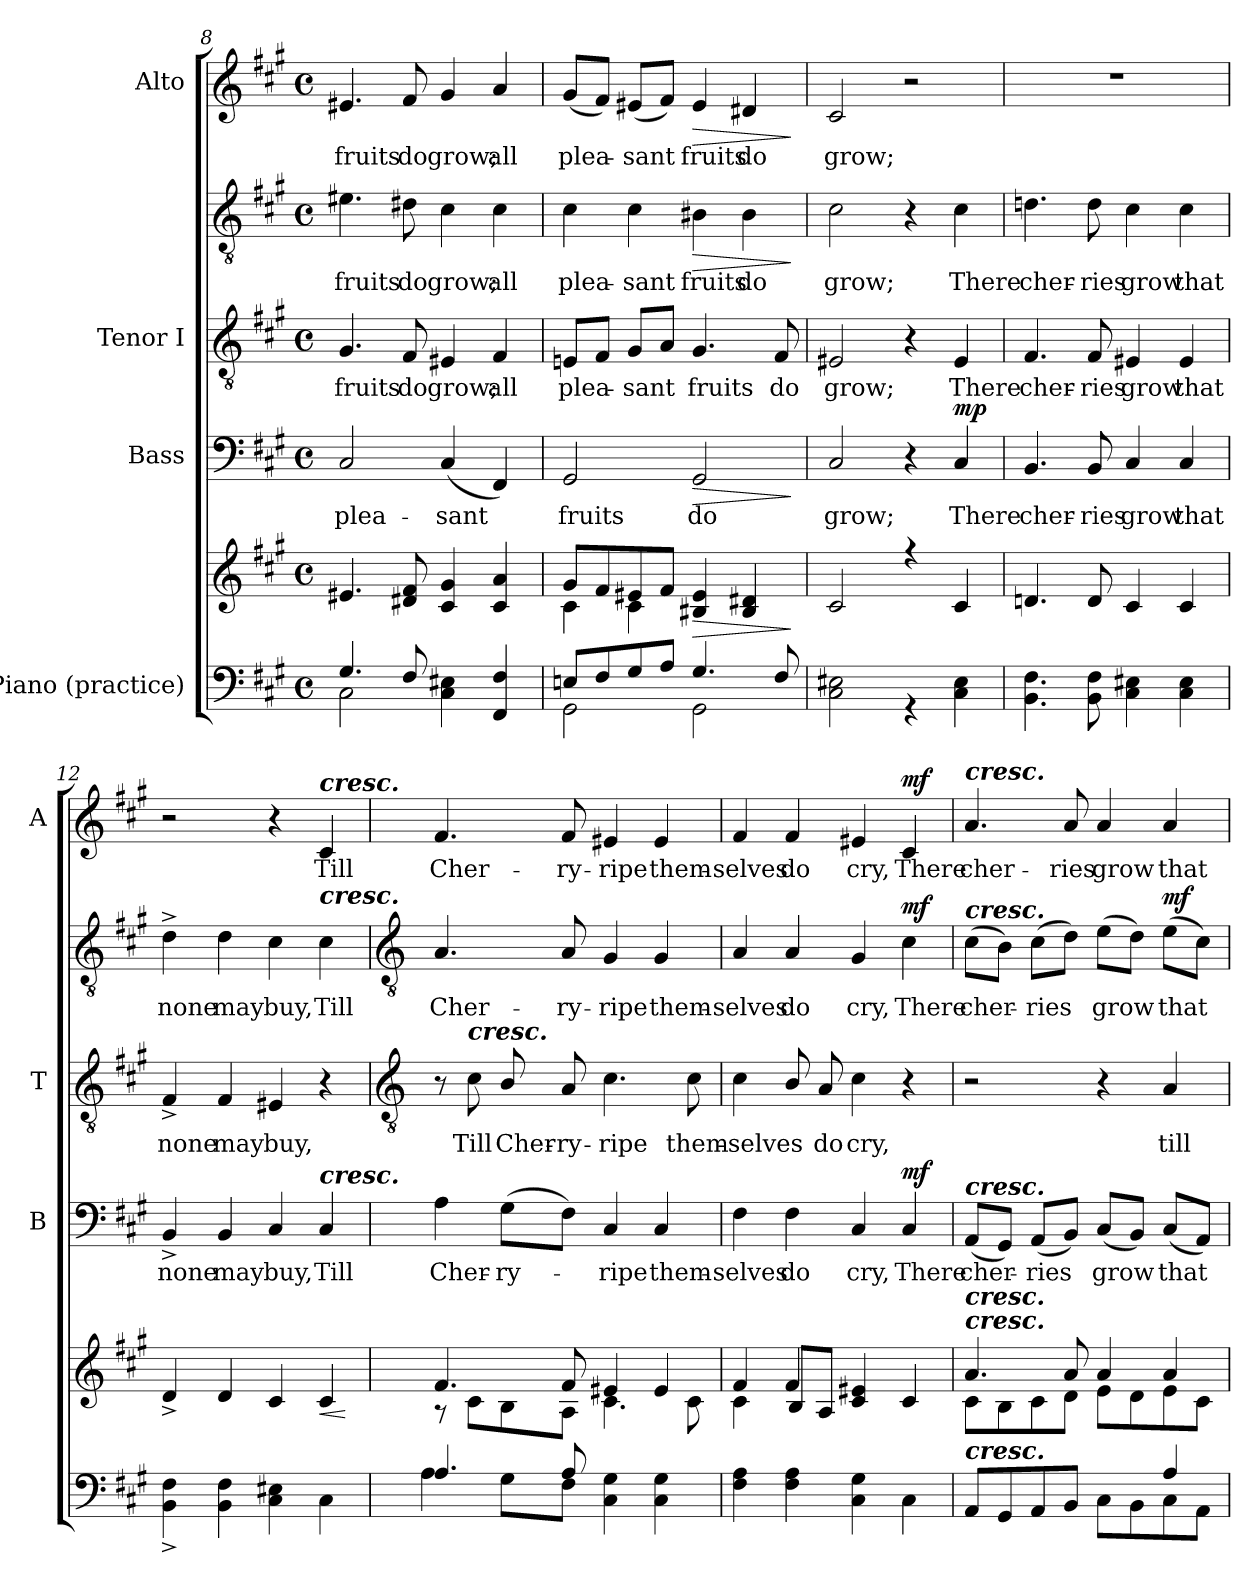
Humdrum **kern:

**kern	**kern	**dynam	**kern	**text	**dynam	**kern	**text	**kern	**text	**dynam	**kern	**text	**dynam
*part4	*part4	*part4	*part3	*part3	*part3	*part2	*part2	*part2	*part2	*part2	*part1	*part1	*part1
*staff6	*staff5	*staff5/6	*staff4	*staff4	*staff4	*staff3	*staff3	*staff2	*staff2	*staff2/3	*staff1	*staff1	*staff1
*I"Piano (practice)	*	*	*I"Bass	*	*	*I"Tenor I	*	*	*	*	*I"Alto	*	*
*	*	*	*I'B	*	*	*I'T	*	*	*	*	*I'A	*	*
!!LO:LB:g=z
*clefF4	*clefG2	*	*clefF4	*	*	*clefGv2	*	*clefGv2	*	*	*clefG2	*	*
*k[f#c#g#]	*k[f#c#g#]	*	*k[f#c#g#]	*	*	*k[f#c#g#]	*	*k[f#c#g#]	*	*	*k[f#c#g#]	*	*
*A:	*A:	*	*A:	*	*	*A:	*	*A:	*	*	*A:	*	*
*M4/4	*M4/4	*	*M4/4	*	*	*M4/4	*	*M4/4	*	*	*M4/4	*	*
*met(c)	*met(c)	*	*met(c)	*	*	*met(c)	*	*met(c)	*	*	*met(c)	*	*
=8	=8	=8	=8	=8	=8	=8	=8	=8	=8	=8	=8	=8	=8
*^	*^	*	*	*	*	*	*	*	*	*	*	*	*
!	!	!	!	!	!	!LO:LY:b	!	!	!LO:LY:b	!	!LO:LY:b	!	!	!LO:LY:b	!
4.G#/	2C#\	4.e#X	1ryy	.	2C#	plea-	.	4.G#	fruits	4.e#X	fruits	.	4.e#X	fruits	.
!	!	!	!	!	!	!	!	!	!LO:LY:b	!	!LO:LY:b	!	!	!LO:LY:b	!
8F#/	.	8d#X 8f#	.	.	.	.	.	8F#	do	8d#X	do	.	8f#	do	.
!	!	!	!	!	!	!LO:LY:b	!	!	!LO:LY:b	!	!LO:LY:b	!	!	!LO:LY:b	!
2ryy	4C# 4E#X	4c# 4g#	.	.	(<4C#	-sant	.	4E#X	grow;	4c#	grow;	.	4g#	grow;	.
!	!	!	!	!	!	!	!	!	!LO:LY:b	!	!LO:LY:b	!	!	!LO:LY:b	!
.	4FF# 4F#	4c# 4a	.	.	4FF#)	.	.	4F#	all	4c#	all	.	4a	all	.
=9	=9	=9	=9	=9	=9	=9	=9	=9	=9	=9	=9	=9	=9	=9	=9
!	!	!	!	!	!	!LO:LY:b	!	!	!LO:LY:b	!	!LO:LY:b	!	!	!LO:LY:b	!
8En/L	2GG#\	8g#L	4c#\	.	2GG#	fruits	.	8EnL	plea-	4c#	plea-	.	(<8g#L	plea-	.
8F#/	.	8f#	.	.	.	.	.	8F#J	.	.	.	.	8f#J)	.	.
!	!	!	!	!	!	!	!	!	!LO:LY:b	!	!LO:LY:b	!	!	!LO:LY:b	!
8G#/	.	8e#X	4c#\	.	.	.	.	8G#L	sant	4c#	-sant	.	(<8e#XL	sant	.
8A/J	.	8f#J	.	.	.	.	.	8AJ	.	.	.	.	8f#J)	.	.
!	!	!	!	!LO:HP:b	!	!LO:LY:b	!LO:HP:b	!	!LO:LY:b	!	!LO:LY:b	!LO:HP:b	!	!LO:LY:b	!LO:HP:b
4.G#/	2GG#\	4B#X 4e#	2ryy	>	2GG#	do	>	4.G#	fruits	4B#X	fruits	>	4e#	fruits	>
!	!	!	!	!	!	!	!	!	!	!	!LO:LY:b	!	!	!LO:LY:b	!
.	.	4B# 4d#X	.	.	.	.	.	.	.	4B#	do	.	4d#X	do	.
!	!	!	!	!	!	!	!	!	!LO:LY:b	!	!	!	!	!	!
8F#/	.	.	.	.	.	.	.	8F#	do	.	.	.	.	.	.
*v	*v	*	*	*	*	*	*	*	*	*	*	*	*	*	*
*	*v	*v	*	*	*	*	*	*	*	*	*	*	*	*
.	.	]	.	.	]	.	.	.	.	]	.	.	]
=10	=10	=10	=10	=10	=10	=10	=10	=10	=10	=10	=10	=10	=10
*^	*^	*	*	*	*	*	*	*	*	*	*	*	*
!	!	!	!	!	!	!LO:LY:b	!	!	!LO:LY:b	!	!LO:LY:b	!	!	!LO:LY:b	!
1ryy	2C# 2E#X	2c#	1ryy	.	2C#	grow;	.	2E#X	grow;	2c#	grow;	.	2c#	grow;	.
.	4r	4r	.	.	4r	.	.	4r	.	4r	.	.	2r	.	.
!	!	!	!	!LO:DY:b=2	!	!LO:LY:b	!	!	!LO:LY:b	!	!LO:LY:b	!	!	!	!
!	!	!	!	!LO:DY:n=1:b	!	!	!LO:DY:b	!	!	!	!	!LO:DY:b=2	!	!	!
!	!	!	!	!	!	!	!	!	!	!	!	!LO:DY:n=1:b	!	!	!
.	4C# 4E#	4c#	.	mp mp	4C#	There	mp	4E#	There	4c#	There	mp mp	.	.	.
=11	=11	=11	=11	=11	=11	=11	=11	=11	=11	=11	=11	=11	=11	=11	=11
!	!	!	!	!	!	!LO:LY:b	!	!	!LO:LY:b	!	!LO:LY:b	!	!	!	!
1ryy	4.BB 4.F#	4.dn	1ryy	.	4.BB	cher-	.	4.F#	cher-	4.dn	cher-	.	1r	.	.
!	!	!	!	!	!	!LO:LY:b	!	!	!LO:LY:b	!	!LO:LY:b	!	!	!	!
.	8BB 8F#	8d	.	.	8BB	-ries	.	8F#	-ries	8d	-ries	.	.	.	.
!	!	!	!	!	!	!LO:LY:b	!	!	!LO:LY:b	!	!LO:LY:b	!	!	!	!
.	4C# 4E#X	4c#	.	.	4C#	grow	.	4E#X	grow	4c#	grow	.	.	.	.
!	!	!	!	!	!	!LO:LY:b	!	!	!LO:LY:b	!	!LO:LY:b	!	!	!	!
.	4C# 4E#	4c#	.	.	4C#	that	.	4E#	that	4c#	that	.	.	.	.
=12	=12	=12	=12	=12	=12	=12	=12	=12	=12	=12	=12	=12	=12	=12	=12
!	!	!	!	!	!	!LO:LY:b	!	!	!LO:LY:b	!	!LO:LY:b	!	!	!	!
1ryy	4BB^ 4F#^	4d^	1ryy	.	4BB^	none	.	4F#^	none	4d^	none	.	2r	.	.
!	!	!	!	!	!	!LO:LY:b	!	!	!LO:LY:b	!	!LO:LY:b	!	!	!	!
.	4BB 4F#	4d	.	.	4BB	may	.	4F#	may	4d	may	.	.	.	.
!	!	!	!	!	!	!LO:LY:b	!	!	!LO:LY:b	!	!LO:LY:b	!	!	!	!
.	4C# 4E#X	4c#	.	.	4C#	buy,	.	4E#X	buy,	4c#	buy,	.	4r	.	.
!	!	!	!	!	!	!	!	!	!	!	!	!	!LO:TX:a:Bi:t=cresc.	!	!
!	!	!	!	!	!	!	!	!	!	!LO:TX:a:Bi:t=cresc.	!	!	!	!	!
!	!	!	!	!	!LO:TX:a:Bi:t=cresc.	!	!	!	!	!	!	!	!	!	!
!	!	!	!	!LO:HP:b	!	!LO:LY:b	!	!	!	!	!LO:LY:b	!	!	!LO:LY:b	!
.	4C#	4c#	.	<	4C#	Till	.	4r	.	4c#	Till	.	4c#	Till	.
*v	*v	*	*	*	*	*	*	*	*	*	*	*	*	*	*
*	*v	*v	*	*	*	*	*	*	*	*	*	*	*	*
.	.	[	.	.	.	.	.	.	.	.	.	.	.
!!LO:LB:g=z
=13	=13	=13	=13	=13	=13	=13	=13	=13	=13	=13	=13	=13	=13
*	*	*	*	*	*	*clefGv2	*	*clefGv2	*	*	*	*	*
*^	*^	*	*	*	*	*	*	*	*	*	*	*	*
!	!	!	!	!	!	!LO:LY:b	!	!	!	!	!LO:LY:b	!	!	!LO:LY:b	!
4.A/	4A	4.f#	8r	.	4A	Cher-	.	8r	.	4.A	Cher-	.	4.f#	Cher-	.
!	!	!	!	!	!	!	!	!LO:TX:a:Bi:t=cresc.	!	!	!	!	!	!	!
!	!	!	!	!	!	!	!	!	!LO:LY:b	!	!	!	!	!	!
.	.	.	8c#\L	.	.	.	.	8c#	-Till	.	.	.	.	.	.
!	!	!	!	!	!	!LO:LY:b	!	!	!LO:LY:b	!	!	!	!	!	!
.	8G#L	.	8B/	.	(>8G#L	-ry-	.	8B/	Cher-	.	.	.	.	.	.
!	!	!	!	!	!	!	!	!	!LO:LY:b	!	!LO:LY:b	!	!	!LO:LY:b	!
8A/	8F#J	8f#	8A\J	.	8F#J)	.	.	8A	-ry-	8A	-ry-	.	8f#	-ry-	.
!	!	!	!	!	!	!LO:LY:b	!	!	!LO:LY:b	!	!LO:LY:b	!	!	!LO:LY:b	!
2ryy	4C# 4G#	4e#X	4.c#\	.	4C#	ripe	.	4.c#	-ripe	4G#	-ripe	.	4e#X	-ripe	.
!	!	!	!	!	!	!LO:LY:b	!	!	!	!	!LO:LY:b	!	!	!LO:LY:b	!
.	4C# 4G#	4e#	.	.	4C#	them-	.	.	.	4G#	them-	.	4e#	them-	.
!	!	!	!	!	!	!	!	!	!LO:LY:b	!	!	!	!	!	!
.	.	.	8c#\	.	.	.	.	8c#	them-	.	.	.	.	.	.
=14	=14	=14	=14	=14	=14	=14	=14	=14	=14	=14	=14	=14	=14	=14	=14
!	!	!	!	!	!	!LO:LY:b	!	!	!LO:LY:b	!	!LO:LY:b	!	!	!LO:LY:b	!
1ryy	4F# 4A	4f#	4c#\	.	4F#	-selves	.	4c#	selves	4A	-selves	.	4f#	-selves	.
!	!	!	!	!	!	!LO:LY:b	!	!	!	!	!LO:LY:b	!	!	!LO:LY:b	!
.	4F# 4A	4f#	8B/L	.	4F#	do	.	8B/	.	4A	do	.	4f#	do	.
!	!	!	!	!	!	!	!	!	!LO:LY:b	!	!	!	!	!	!
.	.	.	8A\J	.	.	.	.	8A	do	.	.	.	.	.	.
!	!	!	!	!	!	!LO:LY:b	!	!	!LO:LY:b	!	!LO:LY:b	!	!	!LO:LY:b	!
.	4C# 4G#	4c# 4e#X	2ryy	.	4C#	cry,	.	4c#	cry,	4G#	cry,	.	4e#X	cry,	.
!	!	!	!	!LO:DY:b=2	!	!LO:LY:b	!	!	!	!	!LO:LY:b	!	!	!LO:LY:b	!
!	!	!	!	!LO:DY:n=1:b	!	!	!LO:DY:b	!	!	!	!	!LO:DY:b	!	!	!LO:DY:b
.	4C#	4c#	.	mf mf	4C#	There	mf	4r	.	4c#	There	mf	4c#	There	mf
=15	=15	=15	=15	=15	=15	=15	=15	=15	=15	=15	=15	=15	=15	=15	=15
!	!	!	!	!	!	!	!	!	!	!	!	!	!LO:TX:a:Bi:t=cresc.	!	!
!	!	!	!	!	!	!	!	!	!	!LO:TX:a:Bi:t=cresc.	!	!	!	!	!
!	!	!	!	!	!LO:TX:a:Bi:t=cresc.	!	!	!	!	!	!	!	!	!	!
!	!	!LO:TX:a:Bi:t=cresc.	!	!	!	!	!	!	!	!	!	!	!	!	!
!	!	!LO:TX:a:Bi:t=cresc.	!	!	!	!	!	!	!	!	!	!	!	!	!
!LO:TX:a:Bi:t=cresc.	!	!	!	!	!	!	!	!	!	!	!	!	!	!	!
!	!	!	!	!	!	!LO:LY:b	!	!	!	!	!LO:LY:b	!	!	!LO:LY:b	!
2.ryy	8AAL	4.a	8c#\L	.	(<8AAL	cher-	.	2r	.	(>8c#L	cher-	.	4.a	cher-	.
.	8GG#	.	8B\	.	8GG#J)	.	.	.	.	8BJ)	.	.	.	.	.
!	!	!	!	!	!	!LO:LY:b	!	!	!	!	!LO:LY:b	!	!	!	!
.	8AA	.	8c#\	.	(<8AAL	ries	.	.	.	(>8c#L	ries	.	.	.	.
!	!	!	!	!	!	!	!	!	!	!	!	!	!	!LO:LY:b	!
.	8BBJ	8a	8d\J	.	8BBJ)	.	.	.	.	8dJ)	.	.	8a	-ries	.
!	!	!	!	!	!	!LO:LY:b	!	!	!	!	!LO:LY:b	!	!	!LO:LY:b	!
.	8C#\L	4a	8e\L	.	(<8C#L	grow	.	4r	.	(>8eL	grow	.	4a	grow	.
.	8BB\	.	8d\	.	8BBJ)	.	.	.	.	8dJ)	.	.	.	.	.
!	!	!	!	!	!	!LO:LY:b	!	!	!LO:LY:b	!	!LO:LY:b	!LO:DY:b=2	!	!LO:LY:b	!
4A/	8C#\	4a	8e\	.	(<8C#L	that	.	4A	till	(>8eL	that	mf	4a	that	.
.	8AA\J	.	8c#\J	.	8AAJ)	.	.	.	.	8c#J)	.	.	.	.	.
*v	*v	*	*	*	*	*	*	*	*	*	*	*	*	*	*
*	*v	*v	*	*	*	*	*	*	*	*	*	*	*	*
=	=	=	=	=	=	=	=	=	=	=	=	=	=
*-	*-	*-	*-	*-	*-	*-	*-	*-	*-	*-	*-	*-	*-
